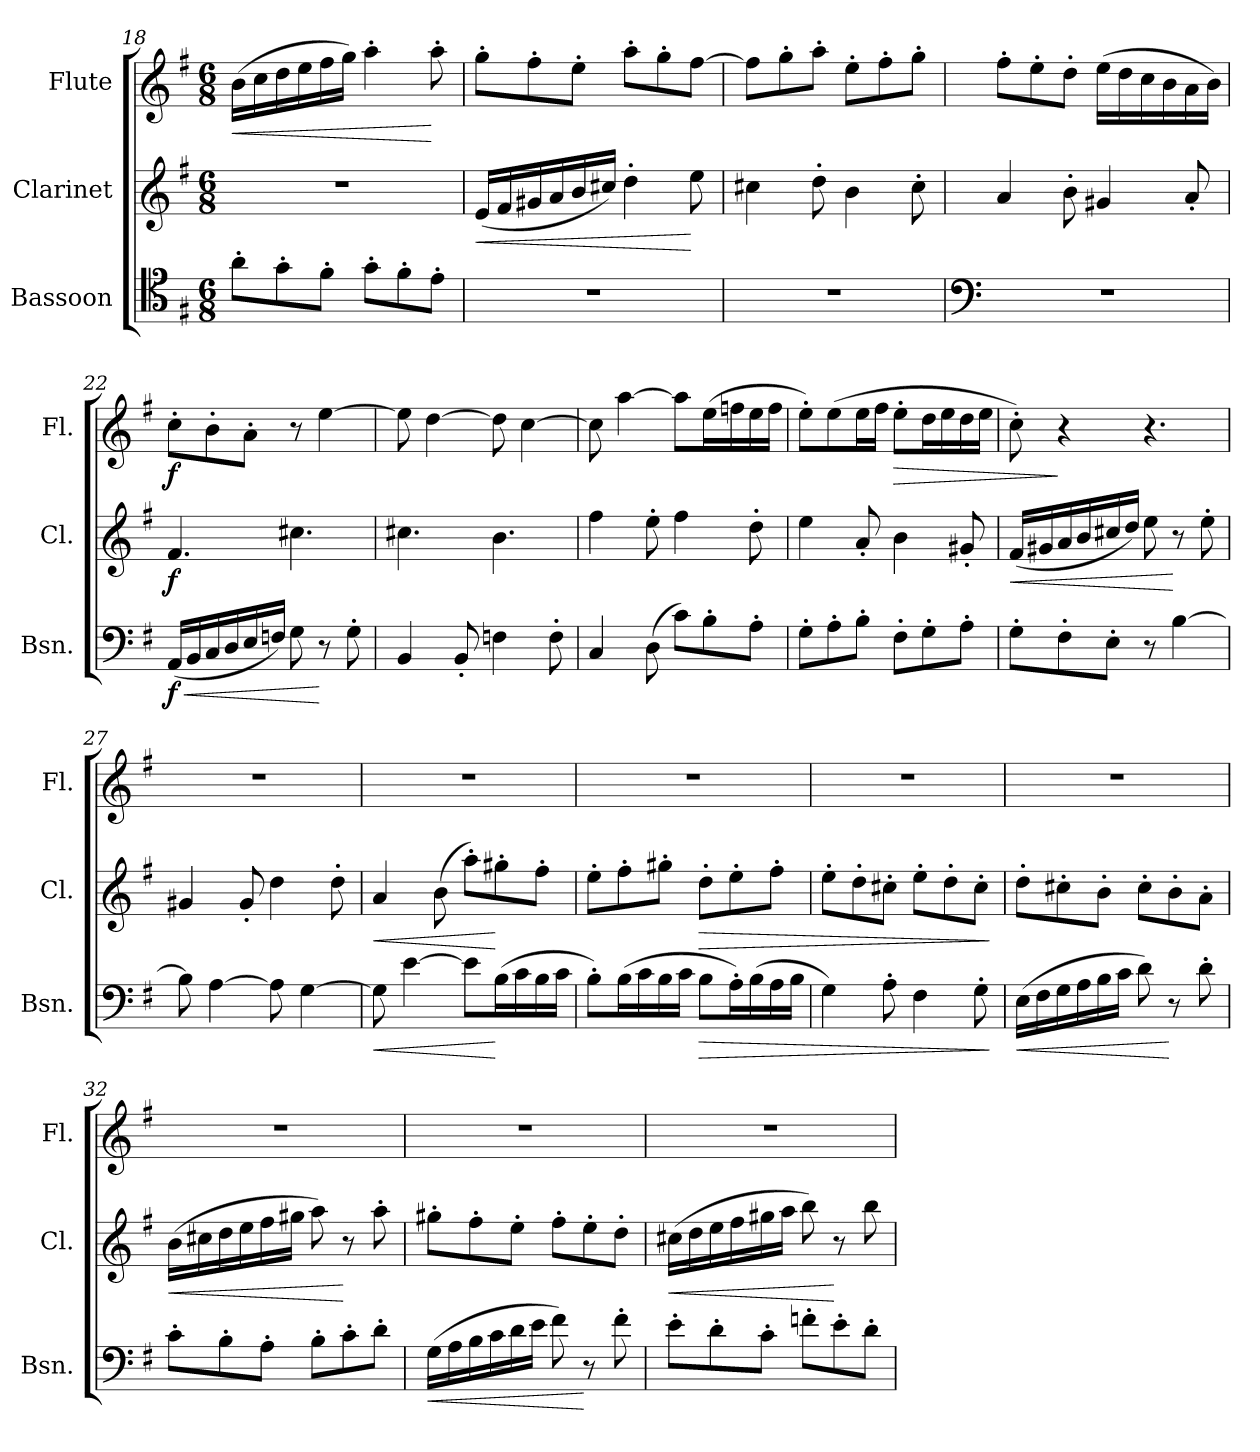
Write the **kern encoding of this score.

**kern	**dynam	**kern	**dynam	**kern	**dynam
*part3	*part3	*part2	*part2	*part1	*part1
*staff3	*staff3	*staff2	*staff2	*staff1	*staff1
*I"Bassoon	*	*I"Clarinet	*	*I"Flute	*
*I'Bsn.	*	*I'Cl.	*	*I'Fl.	*
*clefC4	*	*clefG2	*	*clefG2	*
*	*	*ITrd1c2	*	*	*
*k[f#]	*	*k[b-]	*	*k[f#]	*
*M6/8	*	*M6/8	*	*M6/8	*
=18	=18	=18	=18	=18	=18
!	!	!	!	!	!LO:HP:b
8a'\L	.	2.r	.	(>16b\LL	<
.	.	.	.	16cc\	.
8g'\	.	.	.	16dd\	.
.	.	.	.	16ee\	.
8f#'\J	.	.	.	16ff#\	.
.	.	.	.	16gg\JJ)	.
8g'\L	.	.	.	4aa'\	.
8f#'\	.	.	.	.	.
8e'\J	.	.	.	8aa'\	[
!!LO:PB:g=z
=19	=19	=19	=19	=19	=19
!	!	!	!LO:HP:b	!	!
2.r	.	(<16d/LL	<	8gg'\L	.
.	.	16e/	.	.	.
.	.	16f#X/	.	8ff#'\	.
.	.	16g/	.	.	.
.	.	16a/	.	8ee'\J	.
.	.	16bn/JJ)	.	.	.
.	.	4cc'\	.	8aa'\L	.
.	.	.	.	8gg'\	.
.	.	8dd\	[	[8ff#\J	.
=20	=20	=20	=20	=20	=20
2.r	.	4bn\	.	8ff#\L]	.
.	.	.	.	8gg'\	.
.	.	8cc'\	.	8aa'\J	.
.	.	4a\	.	8ee'\L	.
.	.	.	.	8ff#'\	.
.	.	8b'\	.	8gg'\J	.
=21	=21	=21	=21	=21	=21
*clefF4	*	*	*	*	*
2.r	.	4g/	.	8ff#'\L	.
.	.	.	.	8ee'\	.
.	.	8a'\	.	8dd'\J	.
.	.	4f#X/	.	(>16ee\LL	.
.	.	.	.	16dd\	.
.	.	.	.	16cc\	.
.	.	.	.	16b\	.
.	.	8g'/	.	16a\	.
.	.	.	.	16b\JJ)	.
=22	=22	=22	=22	=22	=22
!	!LO:HP:b	!	!	!	!
!	!LO:DY:n=1:b	!	!LO:DY:b	!	!LO:DY:b
(<16AA/LL	< f	4.e/	f	8cc'\L	f
16BB/	.	.	.	.	.
16C/	.	.	.	8b'\	.
16D/	.	.	.	.	.
16E/	.	.	.	8a'\J	.
16Fn/JJ)	.	.	.	.	.
8G\	.	4.bn\	.	8r	.
8r	[	.	.	[4ee\	.
8G'\	.	.	.	.	.
=23	=23	=23	=23	=23	=23
4BB/	.	4.bn\	.	8ee\]	.
.	.	.	.	[4dd\	.
8BB'/	.	.	.	.	.
4Fn\	.	4.a\	.	8dd\]	.
.	.	.	.	[4cc\	.
8F'\	.	.	.	.	.
!!LO:LB:g=z
=24	=24	=24	=24	=24	=24
4C/	.	4ee\	.	8cc\]	.
.	.	.	.	[4aa\	.
(>8D\	.	8dd'\	.	.	.
8c\L)	.	4ee\	.	8aa\L]	.
8B'\	.	.	.	(>16ee\L	.
.	.	.	.	16ffn\	.
8A'\J	.	8cc'\	.	16ee\	.
.	.	.	.	16ff\JJ	.
=25	=25	=25	=25	=25	=25
8G'\L	.	4dd\	.	8ee'\L)	.
8A'\	.	.	.	(>8ee\	.
8B'\J	.	8g'/	.	16ee\L	.
.	.	.	.	16ff#\JJ	.
!	!	!	!	!	!LO:HP:b
8F#'\L	.	4a\	.	8ee'\L	>
8G'\	.	.	.	16dd\L	.
.	.	.	.	16ee\	.
8A'\J	.	8f#X'/	.	16dd\	.
.	.	.	.	16ee\JJ	.
=26	=26	=26	=26	=26	=26
!	!	!	!LO:HP:b	!	!
8G'\L	.	(<16e/LL	<	8cc'\)	.
.	.	16f#X/	.	.	.
8F#'\	.	16g/	.	4r	]
.	.	16a/	.	.	.
8E'\J	.	16bn/	.	.	.
.	.	16cc/JJ)	.	.	.
8r	.	8dd\	.	4.r	.
[4B\	.	8r	[	.	.
.	.	8dd'\	.	.	.
=27	=27	=27	=27	=27	=27
8B\]	.	4f#X/	.	2.r	.
[4A\	.	.	.	.	.
.	.	8f#'/	.	.	.
8A\]	.	4cc\	.	.	.
[4G\	.	.	.	.	.
.	.	8cc'\	.	.	.
=28	=28	=28	=28	=28	=28
!	!LO:HP:b	!	!LO:HP:b	!	!
8G\]	<	4g/	<	2.r	.
[4e\	.	.	.	.	.
.	.	(>8a\	.	.	.
8e\L]	.	8gg'\L)	.	.	.
(>16B\L	[	8ff#X'\	[	.	.
16c\	.	.	.	.	.
16B\	.	8ee'\J	.	.	.
16c\JJ	.	.	.	.	.
!!LO:LB:g=z
=29	=29	=29	=29	=29	=29
8B'\L)	.	8dd'\L	.	2.r	.
(>16B\L	.	8ee'\	.	.	.
16c\	.	.	.	.	.
16B\	.	8ff#X'\J	.	.	.
16c\JJ	.	.	.	.	.
!	!LO:HP:b	!	!LO:HP:b	!	!
8B\L	>	8cc'\L	>	.	.
16A'\L)	.	8dd'\	.	.	.
(>16B\	.	.	.	.	.
16A\	.	8ee'\J	.	.	.
16B\JJ	.	.	.	.	.
=30	=30	=30	=30	=30	=30
4G\)	.	8dd'\L	.	2.r	.
.	.	8cc'\	.	.	.
8A'\	.	8bn'\J	.	.	.
4F#\	.	8dd'\L	.	.	.
.	.	8cc'\	.	.	.
8G'\	.	8b'\J	.	.	.
.	]	.	]	.	.
=31	=31	=31	=31	=31	=31
!	!LO:HP:b	!	!	!	!
(>16E\LL	<	8cc'\L	.	2.r	.
16F#\	.	.	.	.	.
16G\	.	8bn'\	.	.	.
16A\	.	.	.	.	.
16B\	.	8a'\J	.	.	.
16c\JJ	.	.	.	.	.
8d\)	.	8b'\L	.	.	.
8r	[	8a'\	.	.	.
8d'\	.	8g'\J	.	.	.
=32	=32	=32	=32	=32	=32
!	!	!	!LO:HP:b	!	!
8c'\L	.	(>16a\LL	<	2.r	.
.	.	16bn\	.	.	.
8B'\	.	16cc\	.	.	.
.	.	16dd\	.	.	.
8A'\J	.	16ee\	.	.	.
.	.	16ff#X\JJ	.	.	.
8B'\L	.	8gg\)	.	.	.
8c'\	.	8r	[	.	.
8d'\J	.	8gg'\	.	.	.
!!LO:LB:g=z
=33	=33	=33	=33	=33	=33
!	!LO:HP:b	!	!	!	!
(>16G\LL	<	8ff#X'\L	.	2.r	.
16A\	.	.	.	.	.
16B\	.	8ee'\	.	.	.
16c\	.	.	.	.	.
16d\	.	8dd'\J	.	.	.
16e\JJ	.	.	.	.	.
8f#\)	.	8ee'\L	.	.	.
8r	[	8dd'\	.	.	.
8f#'\	.	8cc'\J	.	.	.
=34	=34	=34	=34	=34	=34
!	!	!	!LO:HP:b	!	!
8e'\L	.	(>16bn\LL	<	2.r	.
.	.	16cc\	.	.	.
8d'\	.	16dd\	.	.	.
.	.	16ee\	.	.	.
8c'\J	.	16ff#X\	.	.	.
.	.	16gg\JJ	.	.	.
8fn'\L	.	8aa\)	.	.	.
8e'\	.	8r	[	.	.
8d'\J	.	8aa\	.	.	.
=	=	=	=	=	=
*-	*-	*-	*-	*-	*-
